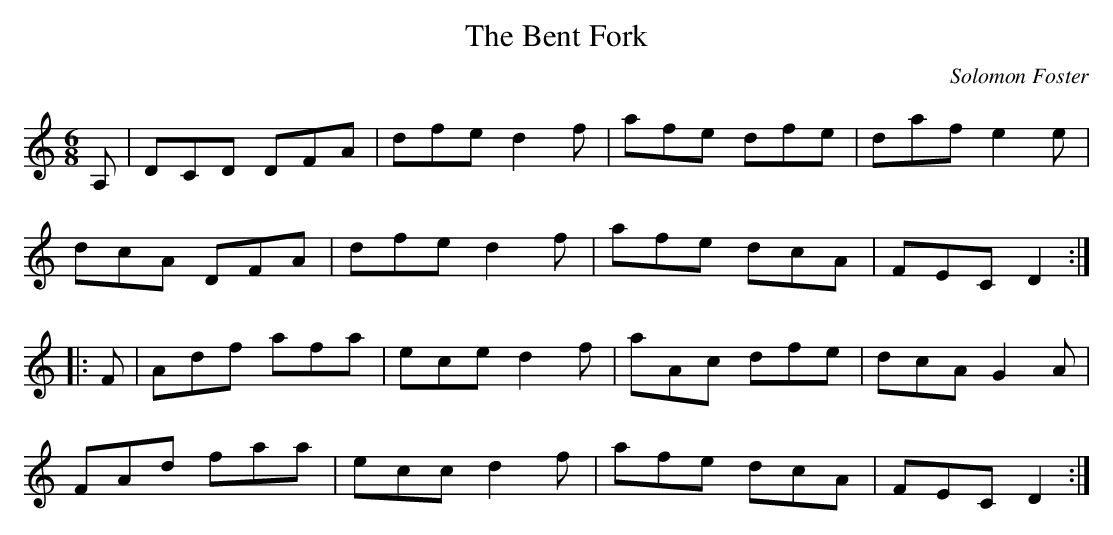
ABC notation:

X:1
T:The Bent Fork
C:Solomon Foster
M:6/8
L:1/8
K:Ddorian
A, | DCD DFA | dfe d2f | afe dfe | daf e2e |
dcA DFA | dfe d2f | afe dcA | FEC D2 ::
F | Adf afa | ece d2f | aAc dfe | dcA G2A |
FAd faa | ecc d2f | afe dcA | FEC D2 :|
